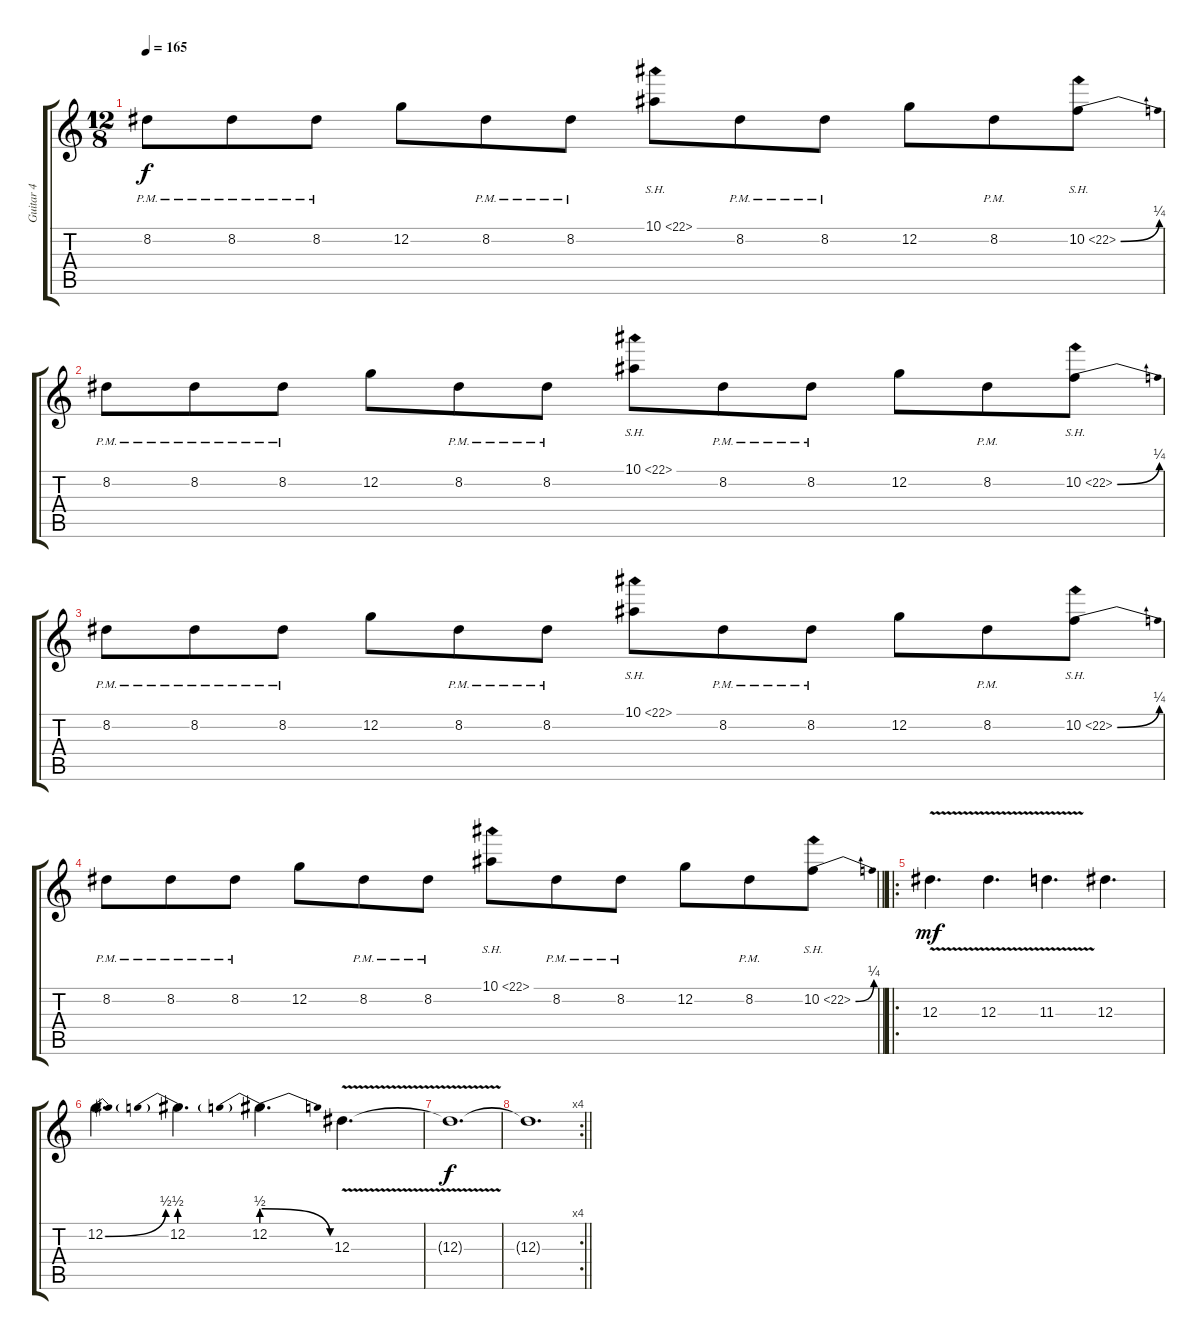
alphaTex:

\track ("Guitar 4" "Guitar 4") {instrument distortionguitar}
\staff {score tabs}
\tuning (C4 G3 Eb3 Bb2 F2 C2) {hide}
\ts (12 8)
\tempo 165
\clef g2
\ks c
8.2{pm}.8{dy f} 8.2{pm}.8 8.2{pm}.8 12.2.8 8.2{pm}.8 8.2{pm}.8 10.1{sh 12}.8 8.2{pm}.8 8.2{pm}.8 12.2.8 8.2{pm}.8 10.2{be (bend 0 0 60 1) sh 12}.8 |
8.2{pm}.8 8.2{pm}.8 8.2{pm}.8 12.2.8 8.2{pm}.8 8.2{pm}.8 10.1{sh 12}.8 8.2{pm}.8 8.2{pm}.8 12.2.8 8.2{pm}.8 10.2{be (bend 0 0 60 1) sh 12}.8 |
8.2{pm}.8 8.2{pm}.8 8.2{pm}.8 12.2.8 8.2{pm}.8 8.2{pm}.8 10.1{sh 12}.8 8.2{pm}.8 8.2{pm}.8 12.2.8 8.2{pm}.8 10.2{be (bend 0 0 60 1) sh 12}.8 |
\barLineRight lightlight
8.2{pm}.8 8.2{pm}.8 8.2{pm}.8 12.2.8 8.2{pm}.8 8.2{pm}.8 10.1{sh 12}.8 8.2{pm}.8 8.2{pm}.8 12.2.8 8.2{pm}.8 10.2{be (bend 0 0 60 1) sh 12}.8 |
\ro
\section ("" "")
12.3{v}.4{d dy mf} 12.3{v}.4{d} 11.3{v}.4{d} 12.3.4{d} |
12.2{be (bend 0 0 60 2)}.4{d} 12.2{be (prebend 0 2 60 2)}.4{d} 12.2{be (prebendrelease 0 2 60 0)}.4{d} 12.3{v}.4{d} |
12.3{t}.1{d dy f} |
\rc 4
\barLineRight lightlight
12.3{t}.1{d}
